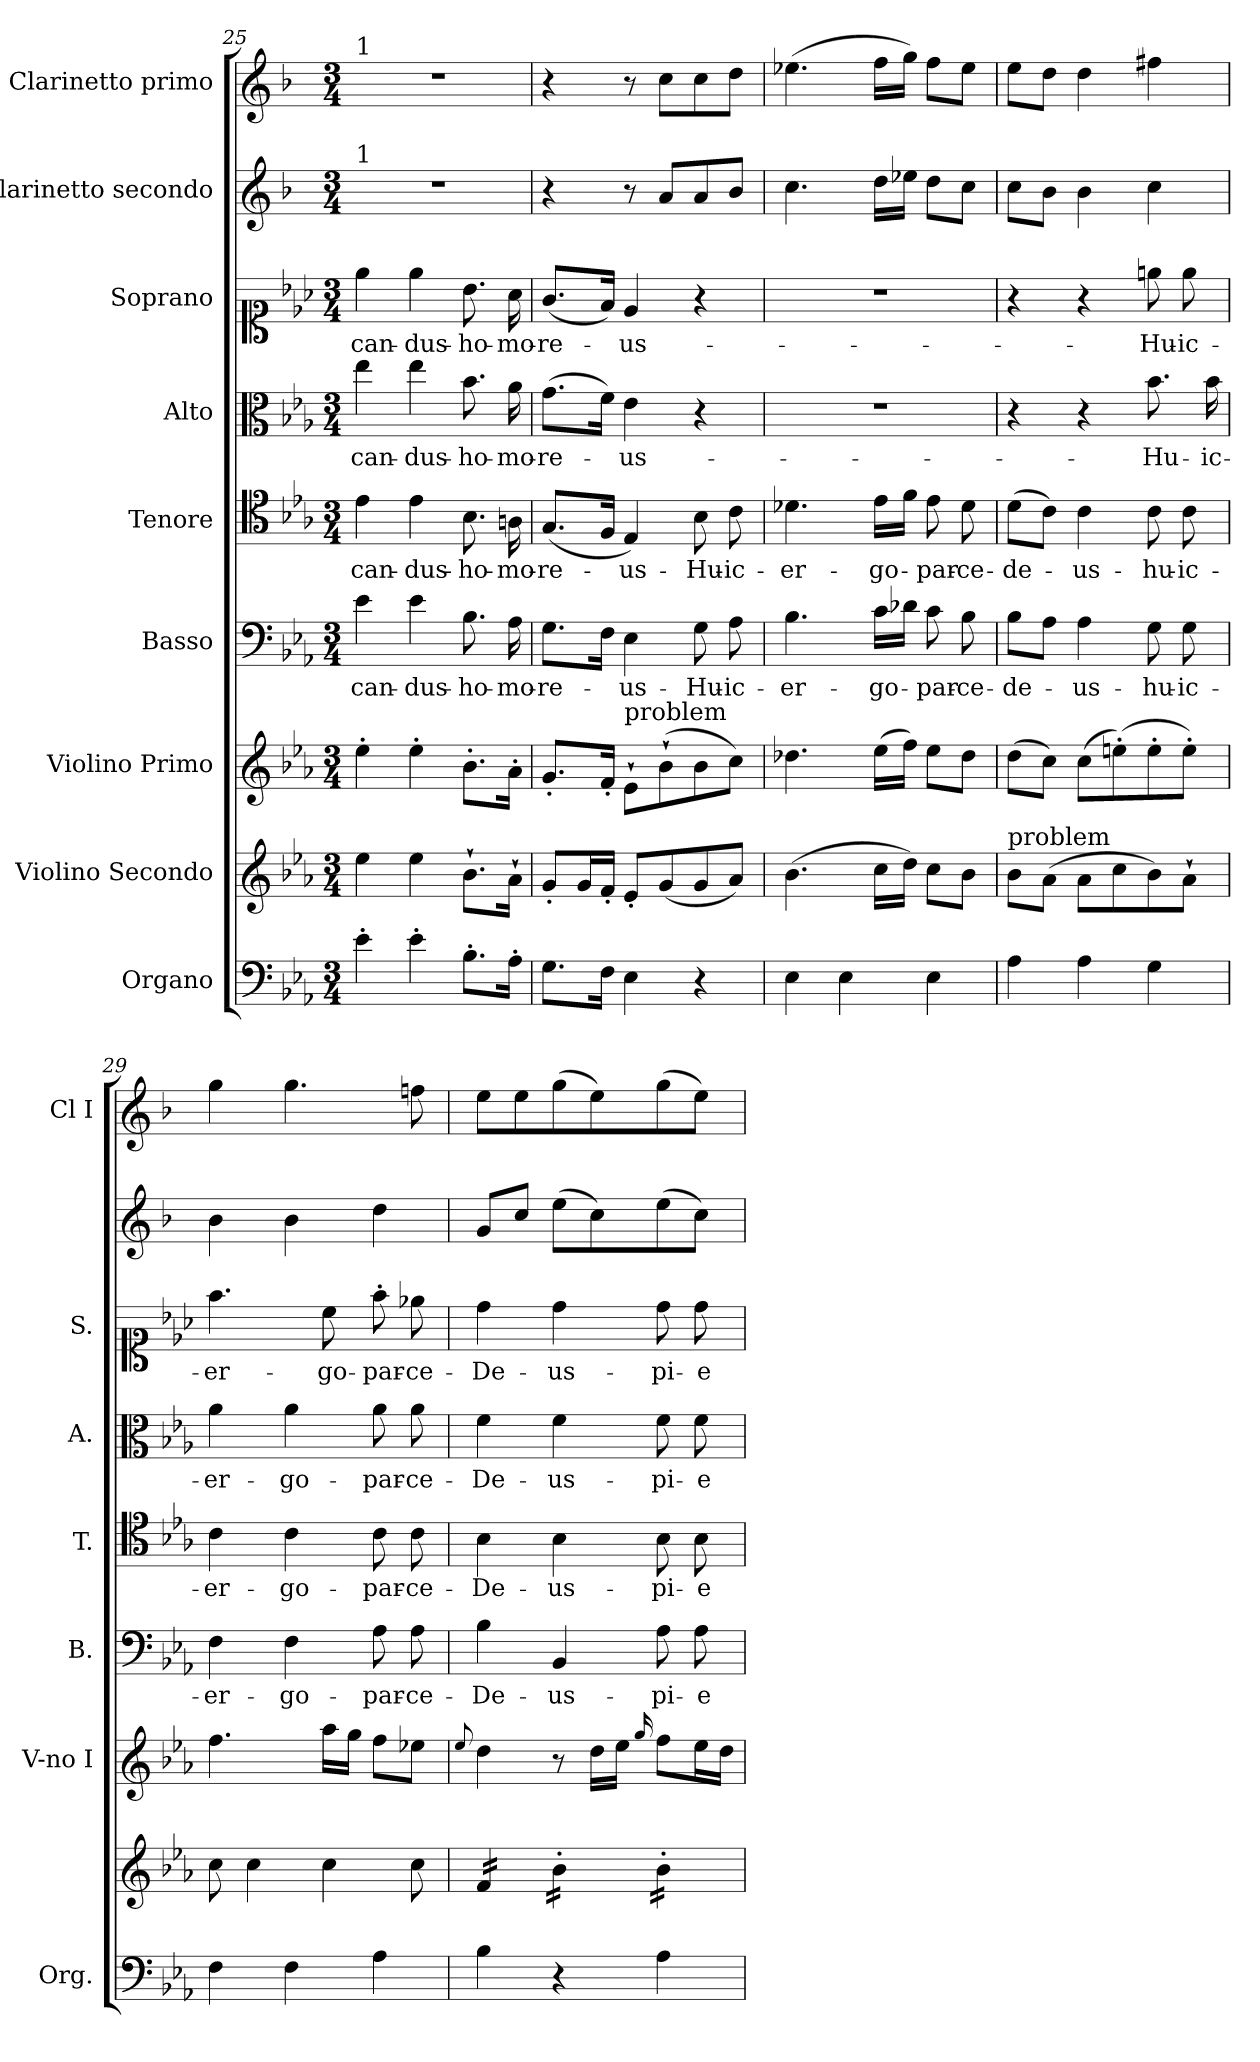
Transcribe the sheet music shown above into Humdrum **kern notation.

**kern	**kern	**kern	**kern	**text	**kern	**text	**kern	**text	**kern	**text	**kern	**kern
*part9	*part8	*part7	*part6	*part6	*part5	*part5	*part4	*part4	*part3	*part3	*part2	*part1
*staff9	*staff8	*staff7	*staff6	*staff6	*staff5	*staff5	*staff4	*staff4	*staff3	*staff3	*staff2	*staff1
*I"Organo	*I"Violino Secondo	*I"Violino Primo	*I"Basso	*	*I"Tenore	*	*I"Alto	*	*I"Soprano	*	*I"Clarinetto secondo	*I"Clarinetto primo
*I'Org.	*	*I'V-no I	*I'B.	*	*I'T.	*	*I'A.	*	*I'S.	*	*	*I'Cl I
*clefF4	*clefG2	*clefG2	*clefF4	*	*clefC4	*	*clefC3	*	*clefC1	*	*clefG2	*clefG2
*	*	*	*	*	*	*	*	*	*	*	*ITrd1c2	*ITrd1c2
*k[b-e-a-]	*k[b-e-a-]	*k[b-e-a-]	*k[b-e-a-]	*	*k[b-e-a-]	*	*k[b-e-a-]	*	*k[b-e-a-]	*	*k[b-e-a-]	*k[b-e-a-]
*M3/4	*M3/4	*M3/4	*M3/4	*	*M3/4	*	*M3/4	*	*M3/4	*	*M3/4	*M3/4
=25	=25	=25	=25	=25	=25	=25	=25	=25	=25	=25	=25	=25
!	!	!	!	!	!	!	!	!	!	!	!	!LO:TX:a:t=1
!	!	!	!	!	!	!	!	!	!	!	!LO:TX:a:t=1	!
4e-'\	4ee-\	4ee-'\	4e-\	-can-	4e-\	-can-	4ee-\	-can-	4ee-\	-can-	2.r	2.r
4e-'\	4ee-\	4ee-'\	4e-\	-dus-	4e-\	-dus-	4ee-\	-dus-	4ee-\	-dus-	.	.
8.B-'\L	8.b-`\L	8.b-'\L	8.B-\	-ho-	8.B-\	-ho-	8.b-\	-ho-	8.b-\	-ho-	.	.
16A-'\Jk	16a-`\Jk	16a-'\Jk	16A-\	-mo-	16An\	-mo-	16a-\	-mo-	16a-\	-mo-	.	.
=26	=26	=26	=26	=26	=26	=26	=26	=26	=26	=26	=26	=26
8.G\L	8g'/L	8.g'/L	8.G\L	-re-	(8.G/L	-re-	(8.g\L	-re-	(8.g/L	-re-	4r	4r
.	16g/L	.	.	.	.	.	.	.	.	.	.	.
16F\Jk	16f'/JJ	16f'/Jk	16F\Jk	.	16F/Jk	.	16f\Jk)	.	16f/Jk)	.	.	.
!	!	!LO:TX:a:t=problem	!	!	!	!	!	!	!	!	!	!
4E-\	8e-'/L	8e-`/L	4E-\	-us-	4E-/)	-us-	4e-\	-us-	4e-/	-us-	8r	8r
.	(8g/	(8b-`\	.	.	.	.	.	.	.	.	8g/L	8b-\L
4r	8g/	8b-\	8G\	-Hu-	8B-\	-Hu-	4r	.	4r	.	8g/	8b-\
.	8a-/J)	8cc\J)	8A-\	-ic-	8c\	-ic-	.	.	.	.	8a-/J	8cc\J
=27	=27	=27	=27	=27	=27	=27	=27	=27	=27	=27	=27	=27
4E-\	(4.b-\	4.dd-X\	4.B-\	-er-	4.d-X\	-er-	2.r	.	2.r	.	4.b-\	(4.dd-X\
4E-\	.	.	.	.	.	.	.	.	.	.	.	.
.	16cc\LL	(16ee-\LL	16c\LL	-go-	16e-\LL	-go-	.	.	.	.	16cc\LL	16ee-\LL
.	16dd\JJ)	16ff\JJ)	16d-X\JJ	.	16f\JJ	.	.	.	.	.	16dd-X\JJ	16ff\JJ)
4E-\	8cc\L	8ee-\L	8c\	-par-	8e-\	-par-	.	.	.	.	8cc\L	8ee-\L
.	8b-\J	8dd-\J	8B-\	-ce-	8d-\	-ce-	.	.	.	.	8b-\J	8dd-\J
=28	=28	=28	=28	=28	=28	=28	=28	=28	=28	=28	=28	=28
!	!LO:TX:a:t=problem	!	!	!	!	!	!	!	!	!	!	!
4A-\	8b-\L	(8dd\L	8B-\L	-de-	(8d\L	-de-	4r	.	4r	.	8b-\L	8dd\L
.	(8a-\J	8cc\J)	8A-\J	.	8c\J)	.	.	.	.	.	8a-\J	8cc\J
4A-\	8a-\L	(8cc\L	4A-\	-us-	4c\	-us-	4r	.	4r	.	4a-\	4cc\
.	8cc\	(8een'\)	.	.	.	.	.	.	.	.	.	.
4G\	8b-\)	8ee'\	8G\	-hu-	8c\	-hu-	8.b-\	-Hu-	8een\	-Hu-	4b-\	4een\
.	8a-`\J	8ee'\J)	8G\	-ic-	8c\	-ic-	.	.	8ee\	-ic-	.	.
.	.	.	.	.	.	.	16b-\	-ic-	.	.	.	.
=29	=29	=29	=29	=29	=29	=29	=29	=29	=29	=29	=29	=29
4F\	8cc\	4.ff\	4F\	-er-	4c\	-er-	4a-\	-er-	4.ff\	-er-	4a-\	4ff\
.	4cc\	.	.	.	.	.	.	.	.	.	.	.
4F\	.	.	4F\	-go-	4c\	-go-	4a-\	-go-	.	.	4a-\	4.ff\
.	4cc\	16aa-\LL	.	.	.	.	.	.	8cc\	-go-	.	.
.	.	16gg\JJ	.	.	.	.	.	.	.	.	.	.
4A-\	.	8ff\L	8A-\	-par-	8c\	-par-	8a-\	-par-	8ff'\	-par-	4cc\	.
.	8cc\	8ee-X\J	8A-\	-ce-	8c\	-ce-	8a-\	-ce-	8ee-X\	-ce-	.	8ee-X\
=30	=30	=30	=30	=30	=30	=30	=30	=30	=30	=30	=30	=30
.	.	8qqee-/	.	.	.	.	.	.	.	.	.	.
*	*tremolo	*	*	*	*	*	*	*	*	*	*	*
4B-\	16f/LL	4dd\	4B-\	-De-	4B-\	-De-	4f\	-De-	4dd\	-De-	8f/L	8dd\L
.	16f/	.	.	.	.	.	.	.	.	.	.	.
.	16f/	.	.	.	.	.	.	.	.	.	8b-/J	8dd\
.	16f/JJ	.	.	.	.	.	.	.	.	.	.	.
4r	16b-'\LL	8r	4BB-/	-us-	4B-\	-us-	4f\	-us-	4dd\	-us-	(8dd\L	(8ff\
.	16b-'\	.	.	.	.	.	.	.	.	.	.	.
.	16b-'\	16dd\LL	.	.	.	.	.	.	.	.	8b-\)	8dd\)
.	16b-'\JJ	16ee-\JJ	.	.	.	.	.	.	.	.	.	.
.	.	16qqgg/	.	.	.	.	.	.	.	.	.	.
4A-\	16b-'\LL	8ff\L	8A-\	-pi-	8B-\	-pi-	8f\	-pi-	8dd\	-pi-	(8dd\	(8ff\
.	16b-'\	.	.	.	.	.	.	.	.	.	.	.
.	16b-'\	16ee-\L	8A-\	-e-	8B-\	-e-	8f\	-e-	8dd\	-e-	8b-\J)	8dd\J)
.	16b-'\JJ	16dd\JJ	.	.	.	.	.	.	.	.	.	.
*	*Xtremolo	*	*	*	*	*	*	*	*	*	*	*
=	=	=	=	=	=	=	=	=	=	=	=	=
*-	*-	*-	*-	*-	*-	*-	*-	*-	*-	*-	*-	*-
